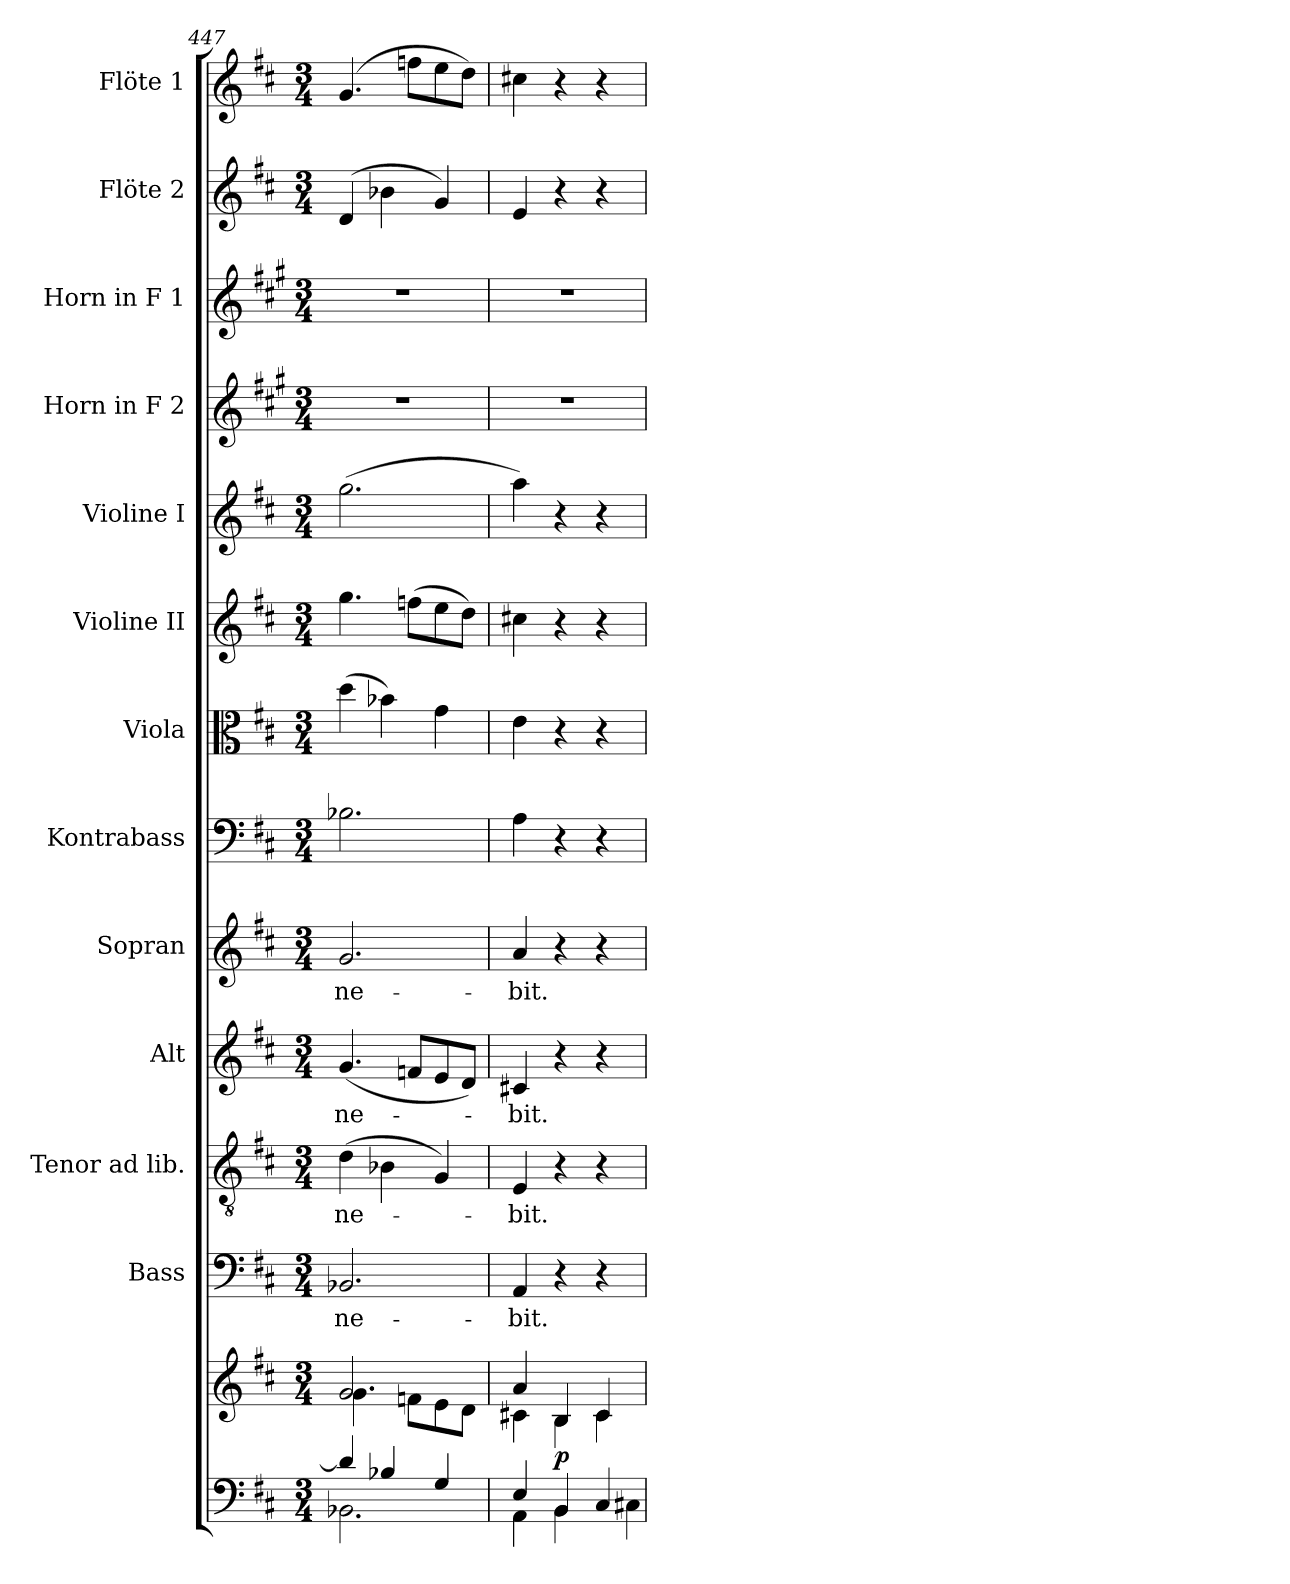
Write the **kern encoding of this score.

**kern	**kern	**dynam	**kern	**text	**kern	**text	**kern	**text	**kern	**text	**kern	**kern	**kern	**kern	**kern	**kern	**kern	**kern
*part13	*part13	*part13	*part12	*part12	*part11	*part11	*part10	*part10	*part9	*part9	*part8	*part7	*part6	*part5	*part4	*part3	*part2	*part1
*staff14	*staff13	*staff13/14	*staff12	*staff12	*staff11	*staff11	*staff10	*staff10	*staff9	*staff9	*staff8	*staff7	*staff6	*staff5	*staff4	*staff3	*staff2	*staff1
*	*	*	*I"Bass	*	*I"Tenor ad lib.	*	*I"Alt	*	*I"Sopran	*	*I"Kontrabass	*I"Viola	*I"Violine II	*I"Violine I	*I"Horn in F 2	*I"Horn in F 1	*I"Flöte 2	*I"Flöte 1
*	*	*	*I'B.	*	*I'T.	*	*I'A.	*	*I'S.	*	*I'Kb.	*I'Vla.	*I'Vl. II	*I'Vl. I	*	*	*I'Fl. 2	*I'Fl. 1
*clefF4	*clefG2	*	*clefF4	*	*clefGv2	*	*clefG2	*	*clefG2	*	*clefF4	*clefC3	*clefG2	*clefG2	*clefG2	*clefG2	*clefG2	*clefG2
*	*	*	*	*	*	*	*	*	*	*	*ITrd7c12	*	*	*	*ITrd4c7	*ITrd4c7	*	*
*k[f#c#]	*k[f#c#]	*	*k[f#c#]	*	*k[f#c#]	*	*k[f#c#]	*	*k[f#c#]	*	*k[f#c#]	*k[f#c#]	*k[f#c#]	*k[f#c#]	*k[f#c#]	*k[f#c#]	*k[f#c#]	*k[f#c#]
*D:	*D:	*	*D:	*	*D:	*	*D:	*	*D:	*	*D:	*D:	*D:	*D:	*D:	*D:	*D:	*D:
*M3/4	*M3/4	*	*M3/4	*	*M3/4	*	*M3/4	*	*M3/4	*	*M3/4	*M3/4	*M3/4	*M3/4	*M3/4	*M3/4	*M3/4	*M3/4
=447	=447	=447	=447	=447	=447	=447	=447	=447	=447	=447	=447	=447	=447	=447	=447	=447	=447	=447
*^	*^	*	*	*	*	*	*	*	*	*	*	*	*	*	*	*	*	*
!	!	!	!	!	!	!LO:LY:b	!	!LO:LY:b	!	!LO:LY:b	!	!LO:LY:b	!	!	!	!	!	!	!	!
4d/]	2.BB-X\	2.g/	4.g\	.	2.BB-X/	-ne-	(>4d\	-ne-	(<4.g/	-ne-	2.g/	-ne-	2.BB-X\	(>4dd\	4.gg\	(>2.gg\	2.r	2.r	(4d/	(4.g/
4B-X/	.	.	.	.	.	.	4B-X\	.	.	.	.	.	.	4b-X\)	.	.	.	.	4b-X\	.
.	.	.	8fn\L	.	.	.	.	.	8fn/L	.	.	.	.	.	(>8ffn\L	.	.	.	.	8ffn\L
4G/	.	.	8e\	.	.	.	4G/)	.	8e/	.	.	.	.	4g\	8ee\	.	.	.	4g/)	8ee\
.	.	.	8d\J	.	.	.	.	.	8d/J)	.	.	.	.	.	8dd\J)	.	.	.	.	8dd\J)
=448	=448	=448	=448	=448	=448	=448	=448	=448	=448	=448	=448	=448	=448	=448	=448	=448	=448	=448	=448	=448
!	!	!	!	!	!	!LO:LY:b	!	!LO:LY:b	!	!LO:LY:b	!	!LO:LY:b	!	!	!	!	!	!	!	!
4E/	4AA\	4a/	4c#X\	.	4AA/	-bit.	4E/	-bit.	4c#X/	-bit.	4a/	-bit.	4AA\	4e\	4cc#X\	4aa\)	2.r	2.r	4e/	4cc#X\
!	!	!	!	!LO:DY:b	!	!	!	!	!	!	!	!	!	!	!	!	!	!	!	!
4BB/	4BB\	4B/	4B\	p	4r	.	4r	.	4r	.	4r	.	4r	4r	4r	4r	.	.	4r	4r
4C#/	4C#X\	4c#/	4c#\	.	4r	.	4r	.	4r	.	4r	.	4r	4r	4r	4r	.	.	4r	4r
*v	*v	*	*	*	*	*	*	*	*	*	*	*	*	*	*	*	*	*	*	*
*	*v	*v	*	*	*	*	*	*	*	*	*	*	*	*	*	*	*	*	*
=	=	=	=	=	=	=	=	=	=	=	=	=	=	=	=	=	=	=
*-	*-	*-	*-	*-	*-	*-	*-	*-	*-	*-	*-	*-	*-	*-	*-	*-	*-	*-
